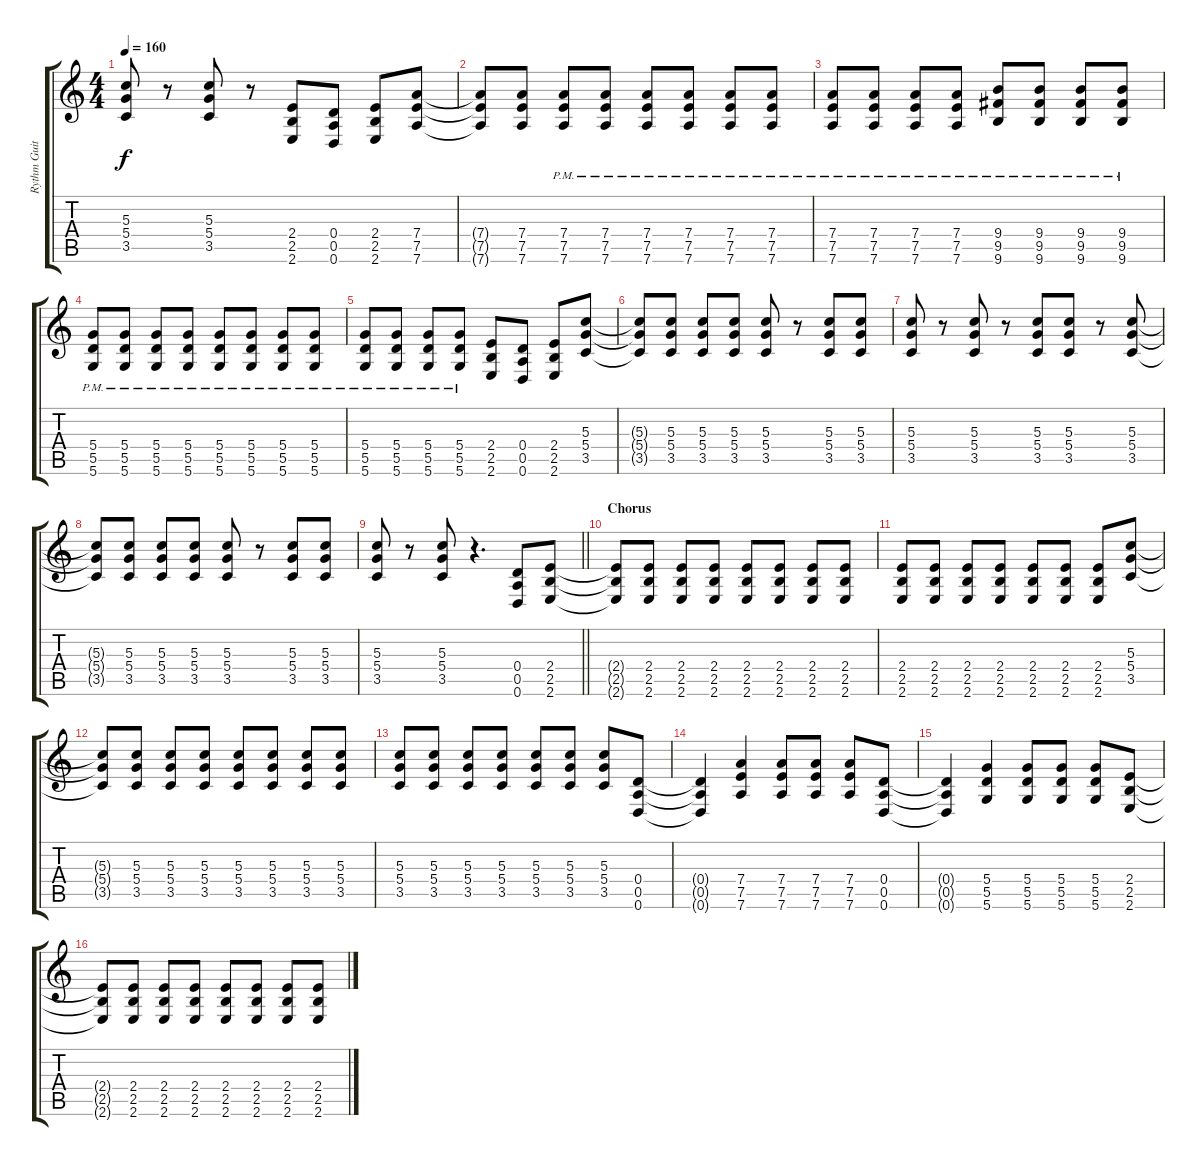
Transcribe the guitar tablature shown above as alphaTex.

\track ("Rythm Guitar" "Rythm Guit") {instrument distortionguitar}
\staff {score tabs}
\tuning (E4 B3 G3 D3 A2 D2) {hide}
\ts (4 4)
\tempo 160
\clef g2
\ks c
(5.3 5.4 3.5).8{dy f} r.8 (5.3 5.4 3.5).8 r.8 (2.4 2.5 2.6).8 (0.4 0.5 0.6).8 (2.4 2.5 2.6).8 (7.4 7.5 7.6).8 |
(7.4{t} 7.5{t} 7.6{t}).8 (7.4 7.5 7.6).8 (7.4{pm} 7.5{pm} 7.6{pm}).8 (7.4{pm} 7.5{pm} 7.6{pm}).8 (7.4{pm} 7.5{pm} 7.6{pm}).8 (7.4{pm} 7.5{pm} 7.6{pm}).8 (7.4{pm} 7.5{pm} 7.6{pm}).8 (7.4{pm} 7.5{pm} 7.6{pm}).8 |
(7.4{pm} 7.5{pm} 7.6{pm}).8 (7.4{pm} 7.5{pm} 7.6{pm}).8 (7.4{pm} 7.5{pm} 7.6{pm}).8 (7.4{pm} 7.5{pm} 7.6{pm}).8 (9.4{pm} 9.5{pm} 9.6{pm}).8 (9.4{pm} 9.5{pm} 9.6{pm}).8 (9.4{pm} 9.5{pm} 9.6{pm}).8 (9.4{pm} 9.5{pm} 9.6{pm}).8 |
(5.4{pm} 5.5{pm} 5.6{pm}).8 (5.4{pm} 5.5{pm} 5.6{pm}).8 (5.4{pm} 5.5{pm} 5.6{pm}).8 (5.4{pm} 5.5{pm} 5.6{pm}).8 (5.4{pm} 5.5{pm} 5.6{pm}).8 (5.4{pm} 5.5{pm} 5.6{pm}).8 (5.4{pm} 5.5{pm} 5.6{pm}).8 (5.4{pm} 5.5{pm} 5.6{pm}).8 |
(5.4{pm} 5.5{pm} 5.6{pm}).8 (5.4{pm} 5.5{pm} 5.6{pm}).8 (5.4{pm} 5.5{pm} 5.6{pm}).8 (5.4{pm} 5.5{pm} 5.6{pm}).8 (2.4 2.5 2.6).8 (0.4 0.5 0.6).8 (2.4 2.5 2.6).8 (5.3 5.4 3.5).8 |
(5.3{t} 5.4{t} 3.5{t}).8 (5.3 5.4 3.5).8 (5.3 5.4 3.5).8 (5.3 5.4 3.5).8 (5.3 5.4 3.5).8 r.8 (5.3 5.4 3.5).8 (5.3 5.4 3.5).8 |
(5.3 5.4 3.5).8 r.8 (5.3 5.4 3.5).8 r.8 (5.3 5.4 3.5).8 (5.3 5.4 3.5).8 r.8 (5.3 5.4 3.5).8 |
(5.3{t} 5.4{t} 3.5{t}).8 (5.3 5.4 3.5).8 (5.3 5.4 3.5).8 (5.3 5.4 3.5).8 (5.3 5.4 3.5).8 r.8 (5.3 5.4 3.5).8 (5.3 5.4 3.5).8 |
\barLineRight lightlight
(5.3 5.4 3.5).8 r.8 (5.3 5.4 3.5).8 r.4{d} (0.4 0.5 0.6).8 (2.4 2.5 2.6).8 |
\section ("" "Chorus")
(2.4{t} 2.5{t} 2.6{t}).8 (2.4 2.5 2.6).8 (2.4 2.5 2.6).8 (2.4 2.5 2.6).8 (2.4 2.5 2.6).8 (2.4 2.5 2.6).8 (2.4 2.5 2.6).8 (2.4 2.5 2.6).8 |
(2.4 2.5 2.6).8 (2.4 2.5 2.6).8 (2.4 2.5 2.6).8 (2.4 2.5 2.6).8 (2.4 2.5 2.6).8 (2.4 2.5 2.6).8 (2.4 2.5 2.6).8 (5.3 5.4 3.5).8 |
(5.3{t} 5.4{t} 3.5{t}).8 (5.3 5.4 3.5).8 (5.3 5.4 3.5).8 (5.3 5.4 3.5).8 (5.3 5.4 3.5).8 (5.3 5.4 3.5).8 (5.3 5.4 3.5).8 (5.3 5.4 3.5).8 |
(5.3 5.4 3.5).8 (5.3 5.4 3.5).8 (5.3 5.4 3.5).8 (5.3 5.4 3.5).8 (5.3 5.4 3.5).8 (5.3 5.4 3.5).8 (5.3 5.4 3.5).8 (0.4 0.5 0.6).8 |
(0.4{t} 0.5{t} 0.6{t}).4 (7.4 7.5 7.6).4 (7.4 7.5 7.6).8 (7.4 7.5 7.6).8 (7.4 7.5 7.6).8 (0.4 0.5 0.6).8 |
(0.4{t} 0.5{t} 0.6{t}).4 (5.4 5.5 5.6).4 (5.4 5.5 5.6).8 (5.4 5.5 5.6).8 (5.4 5.5 5.6).8 (2.4 2.5 2.6).8 |
(2.4{t} 2.5{t} 2.6{t}).8 (2.4 2.5 2.6).8 (2.4 2.5 2.6).8 (2.4 2.5 2.6).8 (2.4 2.5 2.6).8 (2.4 2.5 2.6).8 (2.4 2.5 2.6).8 (2.4 2.5 2.6).8
